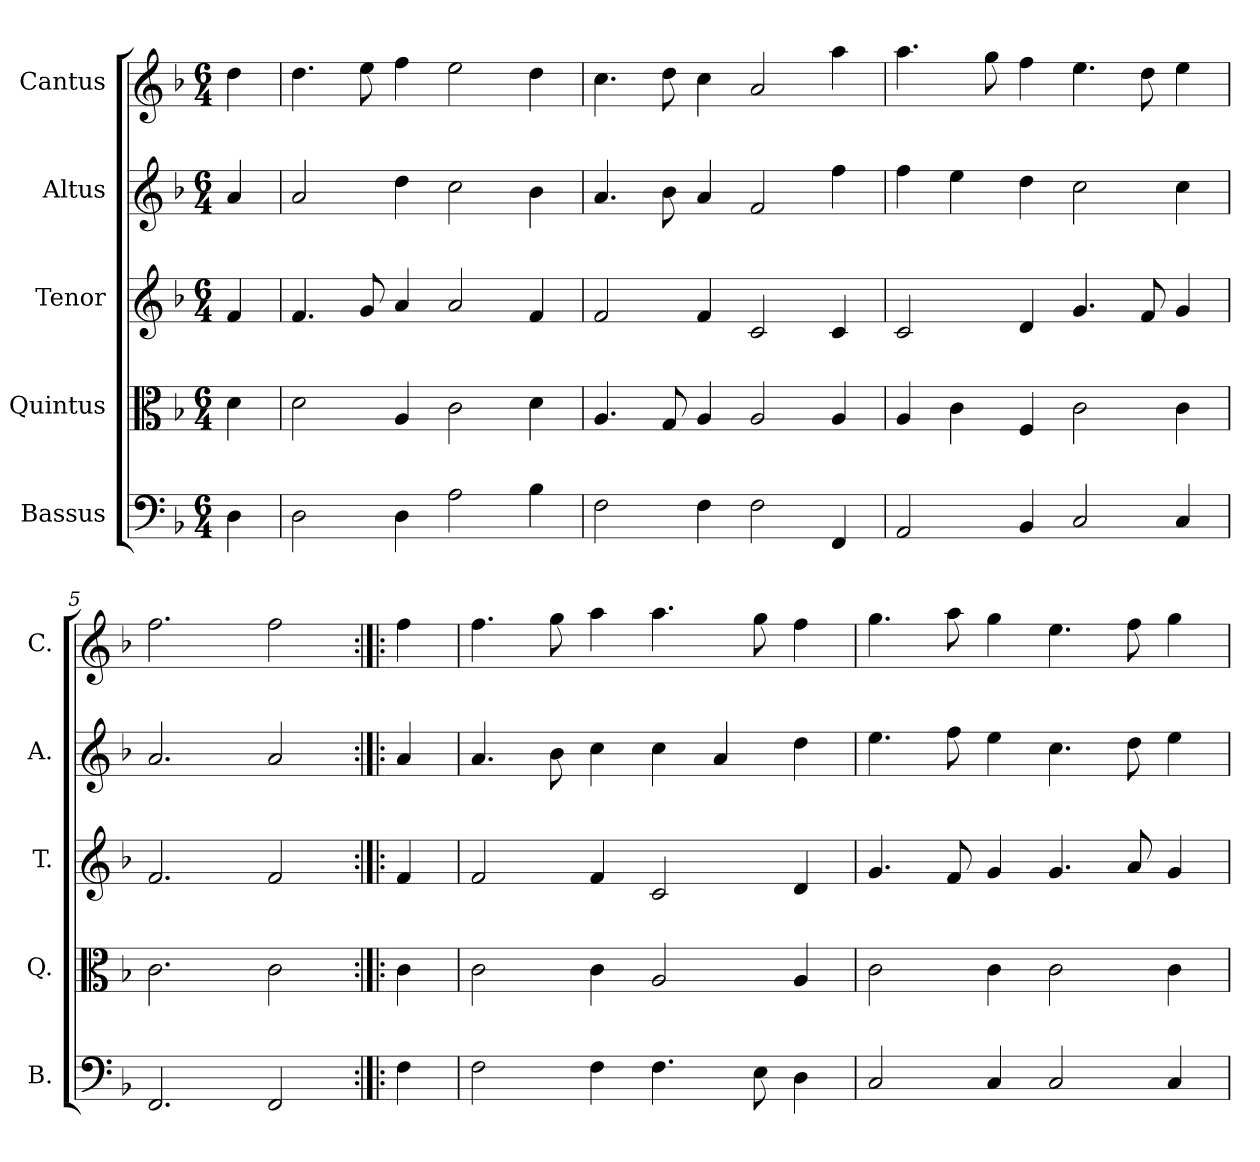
**kern	**kern	**kern	**kern	**kern
*part5	*part4	*part3	*part2	*part1
*staff5	*staff4	*staff3	*staff2	*staff1
*I"Bassus	*I"Quintus	*I"Tenor	*I"Altus	*I"Cantus
*I'B.	*I'Q.	*I'T.	*I'A.	*I'C.
*clefF4	*clefC3	*clefG2	*clefG2	*clefG2
*k[b-]	*k[b-]	*k[b-]	*k[b-]	*k[b-]
*F:	*F:	*F:	*F:	*F:
*M6/4	*M6/4	*M6/4	*M6/4	*M6/4
=1	=1	=1	=1	=1
4D\	4d\	4f/	4a/	4dd\
=2	=2	=2	=2	=2
2D\	2d\	4.f/	2a/	4.dd\
.	.	8g/	.	8ee\
4D\	4A/	4a/	4dd\	4ff\
2A\	2c\	2a/	2cc\	2ee\
4B-\	4d\	4f/	4b-\	4dd\
=3	=3	=3	=3	=3
2F\	4.A/	2f/	4.a/	4.cc\
.	8G/	.	8b-\	8dd\
4F\	4A/	4f/	4a/	4cc\
2F\	2A/	2c/	2f/	2a/
4FF/	4A/	4c/	4ff\	4aa\
=4	=4	=4	=4	=4
2AA/	4A/	2c/	4ff\	4.aa\
.	4c\	.	4ee\	.
.	.	.	.	8gg\
4BB-/	4F/	4d/	4dd\	4ff\
2C/	2c\	4.g/	2cc\	4.ee\
.	.	8f/	.	8dd\
4C/	4c\	4g/	4cc\	4ee\
=5	=5	=5	=5	=5
2.FF/	2.c\	2.f/	2.a/	2.ff\
2FF/	2c\	2f/	2a/	2ff\
=6:|!|:	=6:|!|:	=6:|!|:	=6:|!|:	=6:|!|:
4F\	4c\	4f/	4a/	4ff\
!!LO:LB:g=z
=7	=7	=7	=7	=7
2F\	2c\	2f/	4.a/	4.ff\
.	.	.	8b-\	8gg\
4F\	4c\	4f/	4cc\	4aa\
4.F\	2A/	2c/	4cc\	4.aa\
.	.	.	4a/	.
8E\	.	.	.	8gg\
4D\	4A/	4d/	4dd\	4ff\
=8	=8	=8	=8	=8
2C/	2c\	4.g/	4.ee\	4.gg\
.	.	8f/	8ff\	8aa\
4C/	4c\	4g/	4ee\	4gg\
2C/	2c\	4.g/	4.cc\	4.ee\
.	.	8a/	8dd\	8ff\
4C/	4c\	4g/	4ee\	4gg\
=	=	=	=	=
*-	*-	*-	*-	*-
